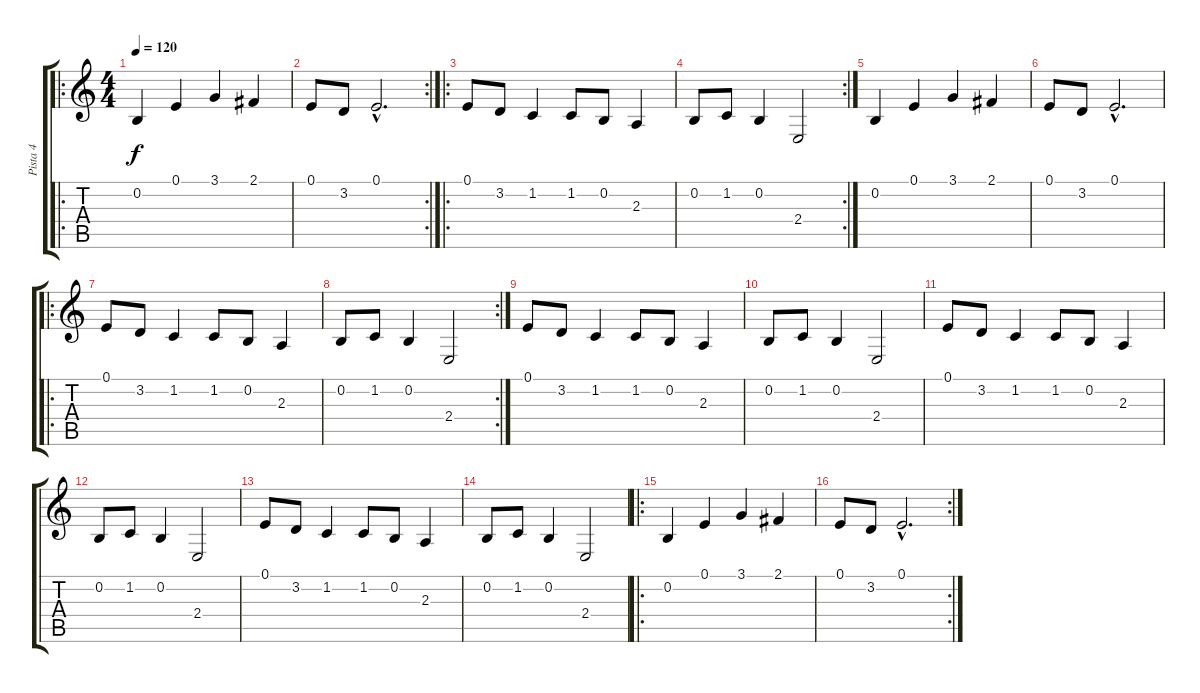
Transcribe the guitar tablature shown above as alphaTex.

\track ("Pista 4" "Pista 4") {instrument fx7echoes}
\staff {score tabs}
\tuning (E4 B3 G3 D3 A2 E2) {hide}
\ro
\ts (4 4)
\tempo 120
\clef g2
\ks c
0.2.4{dy f} 0.1.4 3.1.4 2.1.4 |
\rc 2
0.1.8 3.2.8 0.1{hac}.2{d} |
\ro
0.1.8 3.2.8 1.2.4 1.2.8 0.2.8 2.3.4 |
\rc 2
0.2.8 1.2.8 0.2.4 2.4.2 |
0.2.4 0.1.4 3.1.4 2.1.4 |
0.1.8 3.2.8 0.1{hac}.2{d} |
\ro
0.1.8 3.2.8 1.2.4 1.2.8 0.2.8 2.3.4 |
\rc 2
0.2.8 1.2.8 0.2.4 2.4.2 |
0.1.8 3.2.8 1.2.4 1.2.8 0.2.8 2.3.4 |
0.2.8 1.2.8 0.2.4 2.4.2 |
0.1.8 3.2.8 1.2.4 1.2.8 0.2.8 2.3.4 |
0.2.8 1.2.8 0.2.4 2.4.2 |
0.1.8 3.2.8 1.2.4 1.2.8 0.2.8 2.3.4 |
0.2.8 1.2.8 0.2.4 2.4.2 |
\ro
0.2.4 0.1.4 3.1.4 2.1.4 |
\rc 2
0.1.8 3.2.8 0.1{hac}.2{d}
